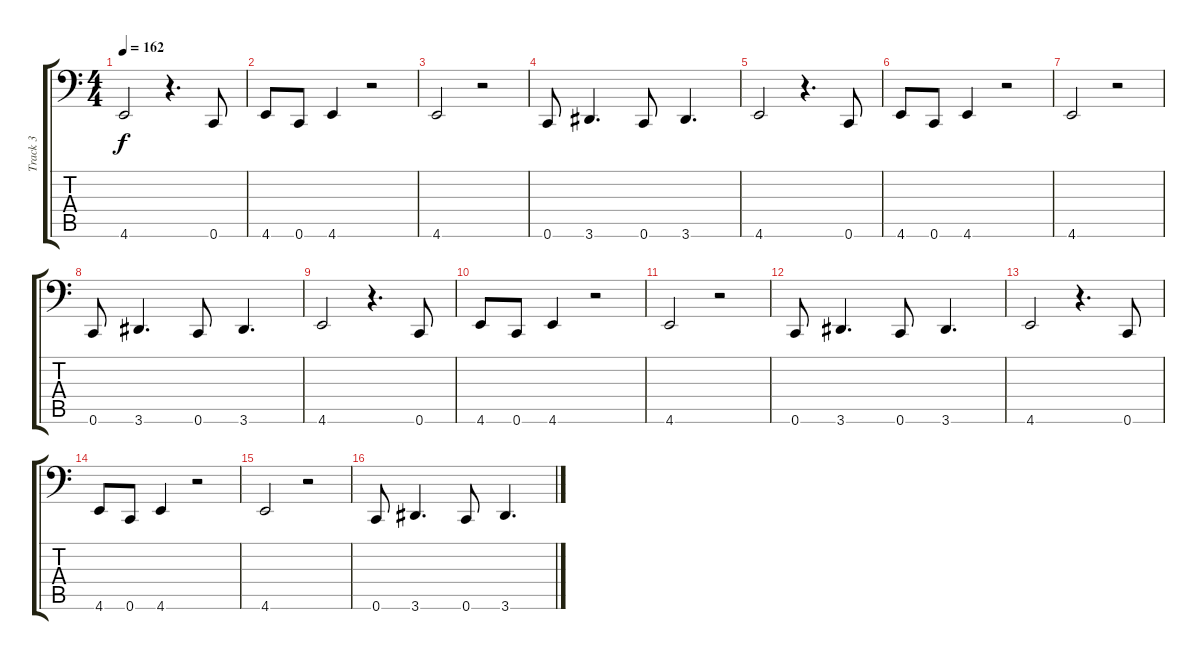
\track ("Track 3" "Track 3") {instrument electricbassfinger}
\staff {score tabs}
\tuning (Db3 Ab2 Eb2 Bb1 F1 C1) {hide}
\ts (4 4)
\tempo 162
\clef f4
\ks c
4.6.2{dy f} r.4{d} 0.6.8 |
4.6.8 0.6.8 4.6.4 r.2 |
4.6.2 r.2 |
0.6.8 3.6.4{d} 0.6.8 3.6.4{d} |
4.6.2 r.4{d} 0.6.8 |
4.6.8 0.6.8 4.6.4 r.2 |
4.6.2 r.2 |
0.6.8 3.6.4{d} 0.6.8 3.6.4{d} |
4.6.2 r.4{d} 0.6.8 |
4.6.8 0.6.8 4.6.4 r.2 |
4.6.2 r.2 |
0.6.8 3.6.4{d} 0.6.8 3.6.4{d} |
4.6.2 r.4{d} 0.6.8 |
4.6.8 0.6.8 4.6.4 r.2 |
4.6.2 r.2 |
0.6.8 3.6.4{d} 0.6.8 3.6.4{d}
